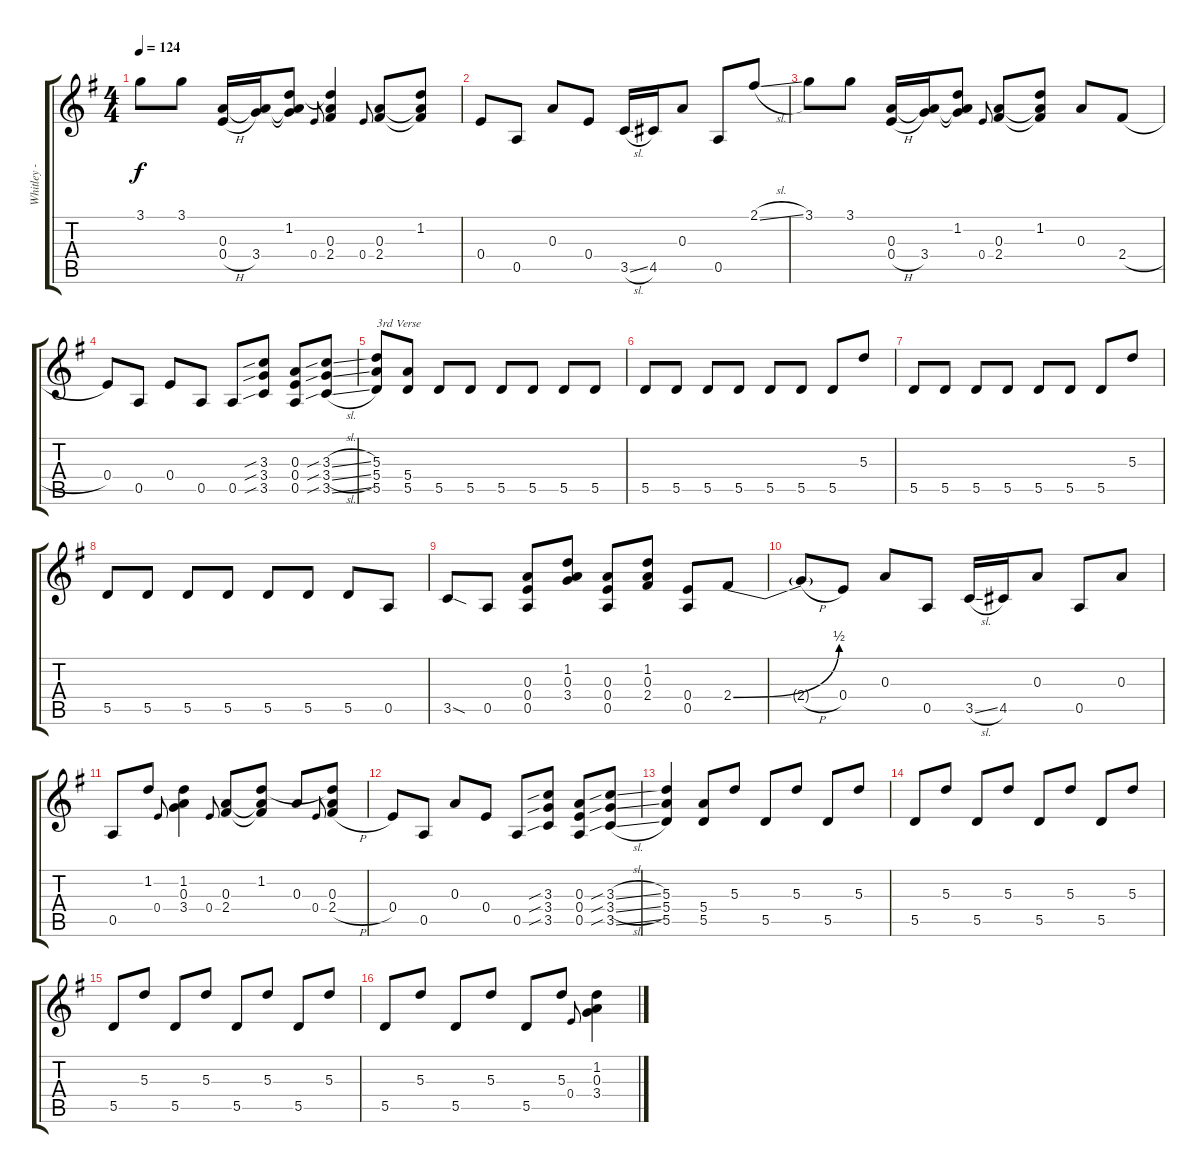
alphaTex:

\track ("Whitley - Open G" "Whitley - ") {instrument acousticguitarsteel}
\staff {score tabs}
\tuning (E4 Db4 A3 E3 A2 E2) {hide}
\ts (4 4)
\tempo 124
\clef g2
\ks eminor
3.1.8{dy f} 3.1.8 (0.3 0.4{h}).16 (0.3{t} 3.4).16 (1.2 0.3{t} 3.4{t}).8 0.4.8{gr onbeat} (1.2{t} 0.3 2.4).4 0.4.8{gr onbeat} (0.3 2.4).8 (1.2 0.3{t} 2.4{t}).8 |
0.4.8 0.5.8 0.3.8 0.4.8 3.5{sl}.16 4.5.16 0.3.8 0.5.8 2.1{sl}.8 |
3.1.8 3.1.8 (0.3 0.4{h}).16 (0.3{t} 3.4).16 (1.2 0.3{t} 3.4{t}).8 0.4.8{gr onbeat} (0.3 2.4).8 (1.2 0.3{t} 2.4{t}).8 0.3.8 2.4{h}.8 |
0.4.8 0.5.8 0.4.8 0.5.8 0.5.8 (3.3{sib} 3.4{sib} 3.5{sib}).8 (0.3 0.4 0.5).8 (3.3{sib sl} 3.4{sib sl} 3.5{sib sl}).8 |
(5.3 5.4 5.5).8{txt "3rd Verse"} (5.4 5.5).8 5.5.8 5.5.8 5.5.8 5.5.8 5.5.8 5.5.8 |
5.5.8 5.5.8 5.5.8 5.5.8 5.5.8 5.5.8 5.5.8 5.3.8 |
5.5.8 5.5.8 5.5.8 5.5.8 5.5.8 5.5.8 5.5.8 5.3.8 |
5.5.8 5.5.8 5.5.8 5.5.8 5.5.8 5.5.8 5.5.8 0.5.8 |
3.5{sod}.8 0.5.8 (0.3 0.4 0.5).8 (1.2 0.3 3.4).8 (0.3 0.4 0.5).8 (1.2 0.3 2.4).8 (0.4 0.5).8 2.4{be (bend 0 0 60 2)}.8 |
2.4{h t}.8 0.4.8 0.3.8 0.5.8 3.5{sl}.16 4.5.16 0.3.8 0.5.8 0.3.8 |
0.5.8 1.2.8 0.4.8{gr onbeat} (1.2 0.3 3.4).4 0.4.8{gr onbeat} (0.3 2.4).8 (1.2 0.3{t} 2.4{t}).8 0.3.8 0.4.8{gr onbeat} (1.2{t} 0.3 2.4{h}).8 |
0.4.8 0.5.8 0.3.8 0.4.8 0.5.8 (3.3{sib} 3.4{sib} 3.5{sib}).8 (0.3 0.4 0.5).8 (3.3{sib sl} 3.4{sib sl} 3.5{sib sl}).8 |
(5.3 5.4 5.5).4 (5.4 5.5).8 5.3.8 5.5.8 5.3.8 5.5.8 5.3.8 |
5.5.8 5.3.8 5.5.8 5.3.8 5.5.8 5.3.8 5.5.8 5.3.8 |
5.5.8 5.3.8 5.5.8 5.3.8 5.5.8 5.3.8 5.5.8 5.3.8 |
5.5.8 5.3.8 5.5.8 5.3.8 5.5.8 5.3.8 0.4.8{gr onbeat} (1.2 0.3 3.4).4
